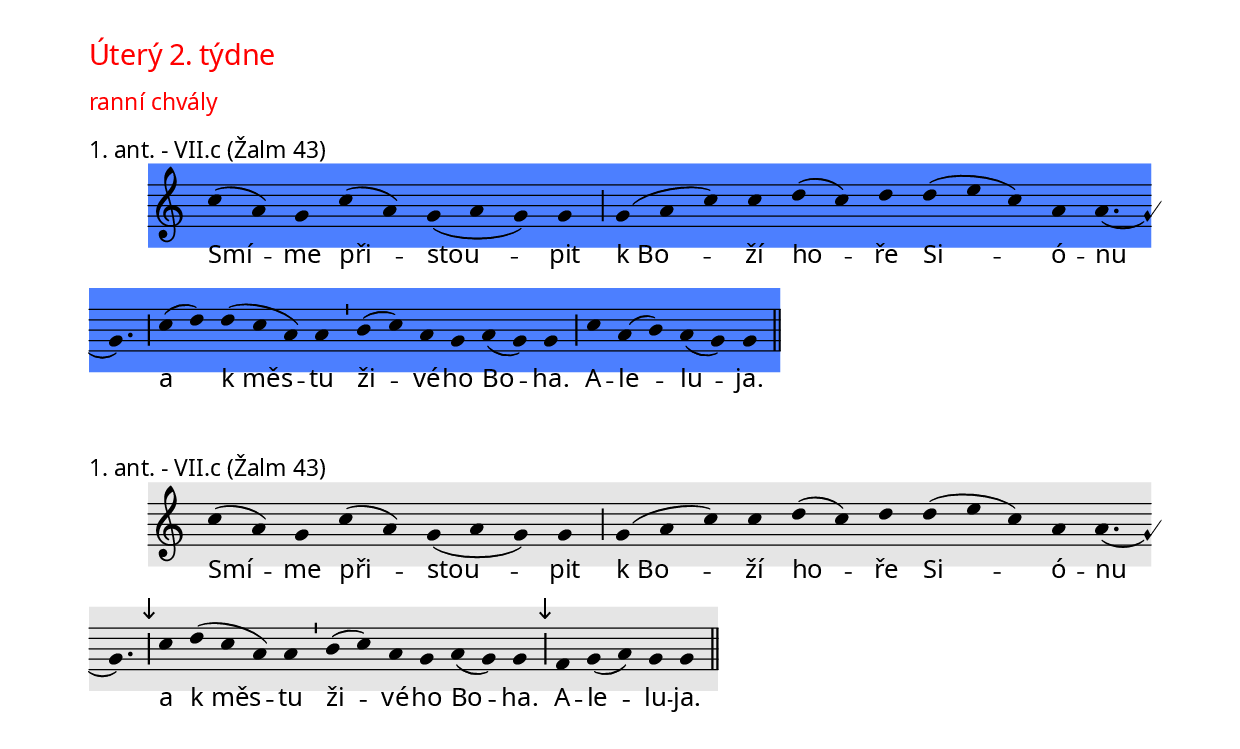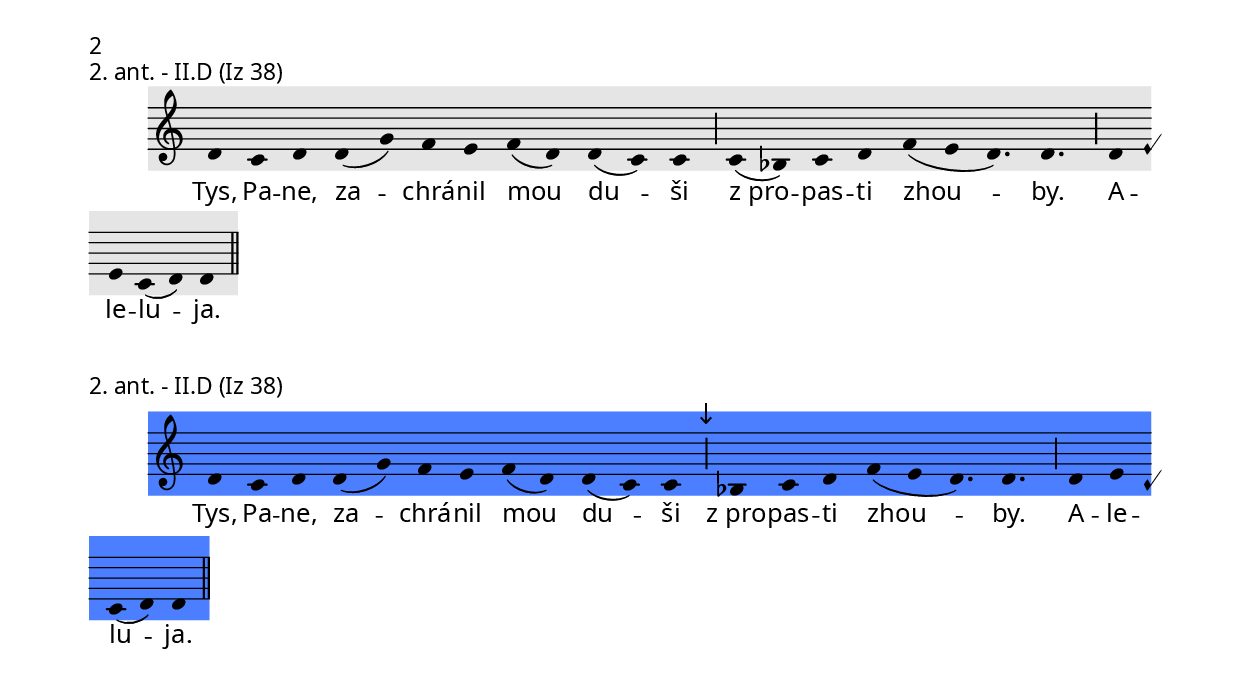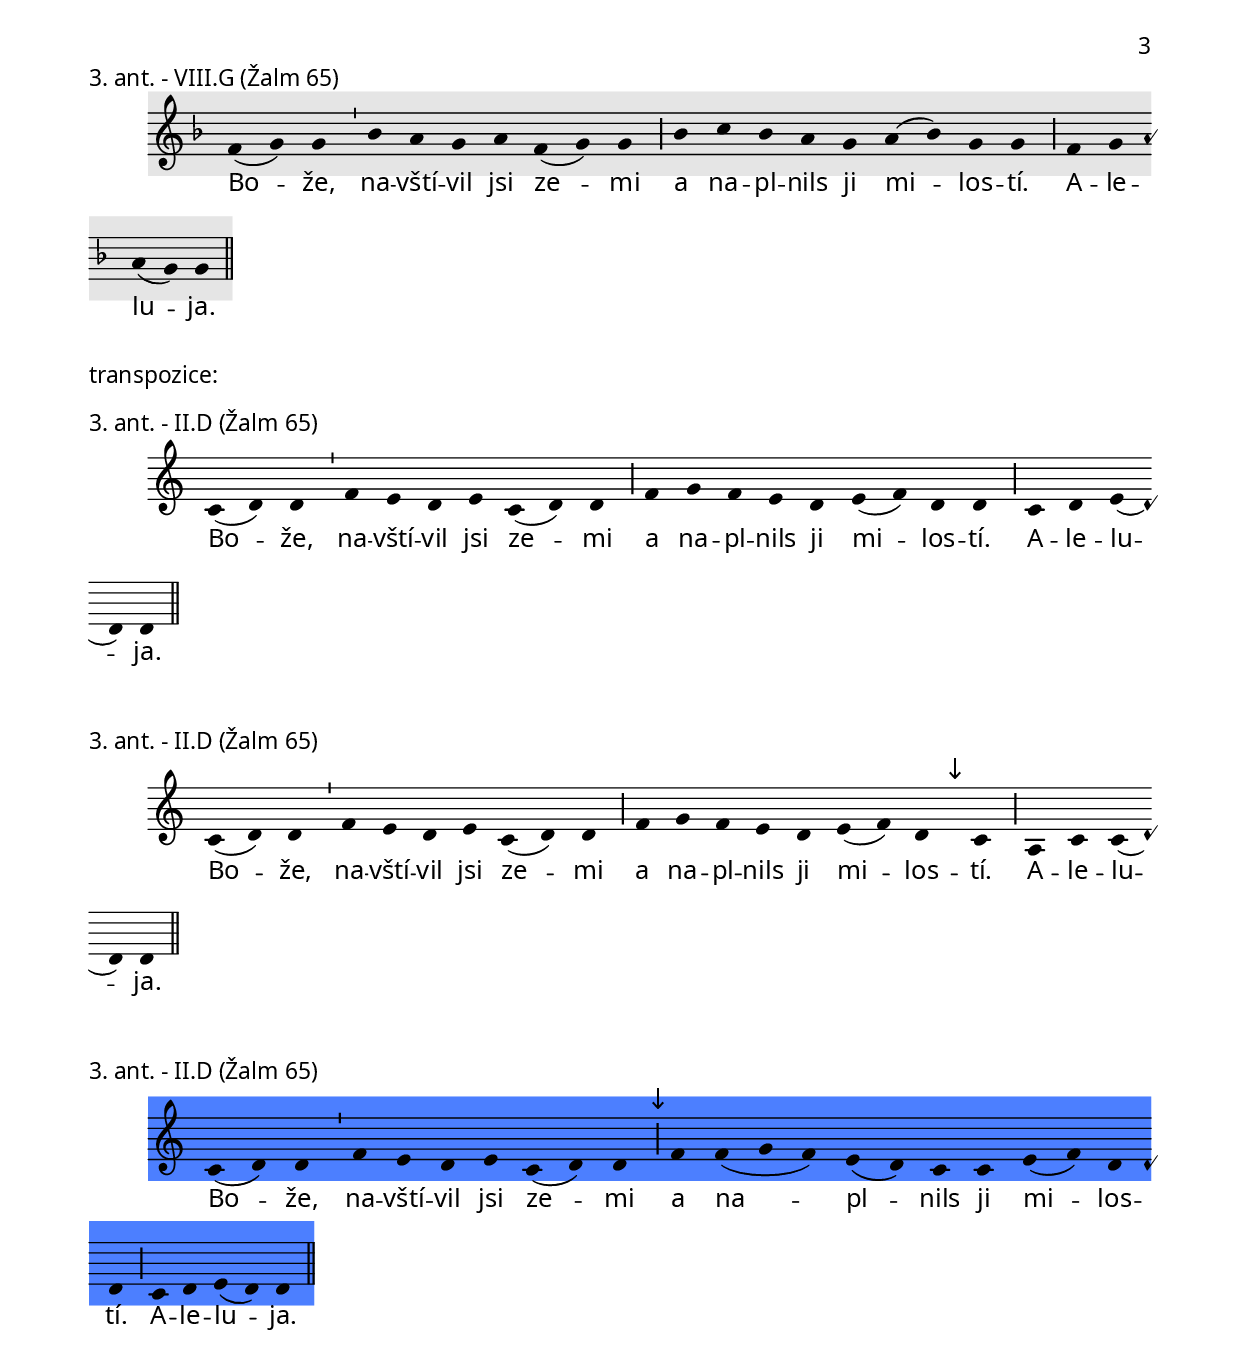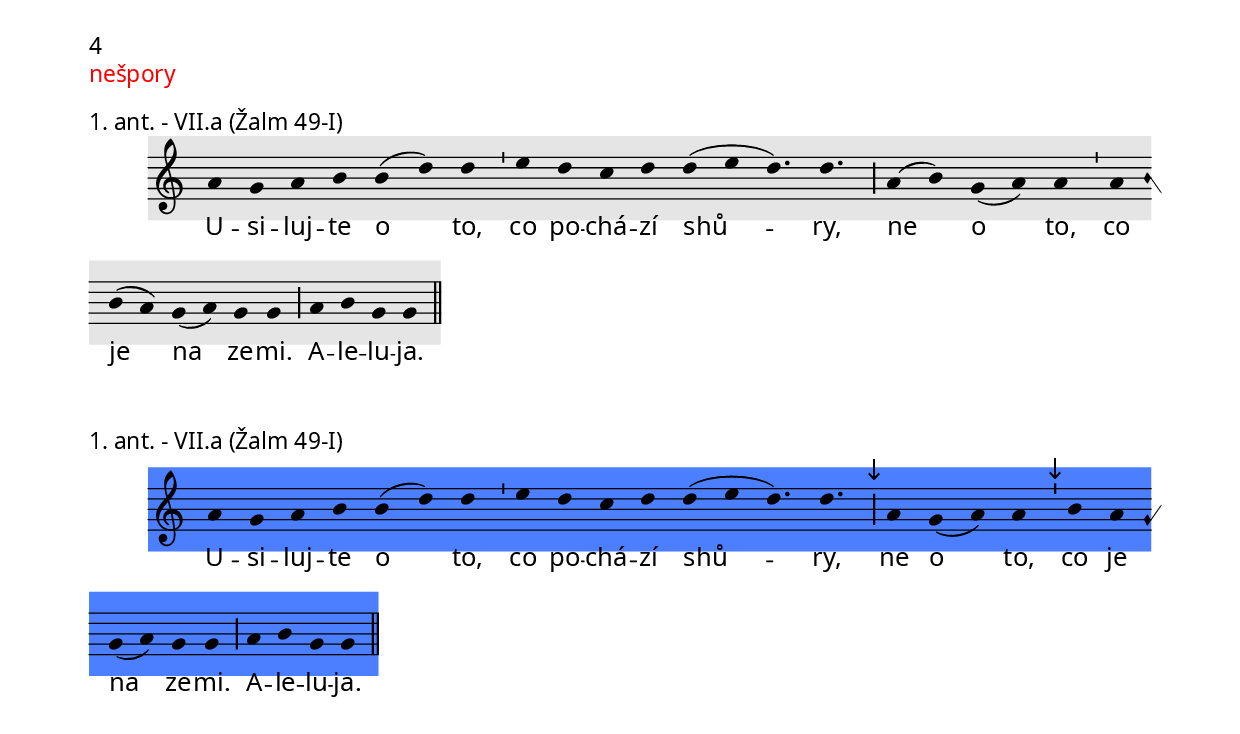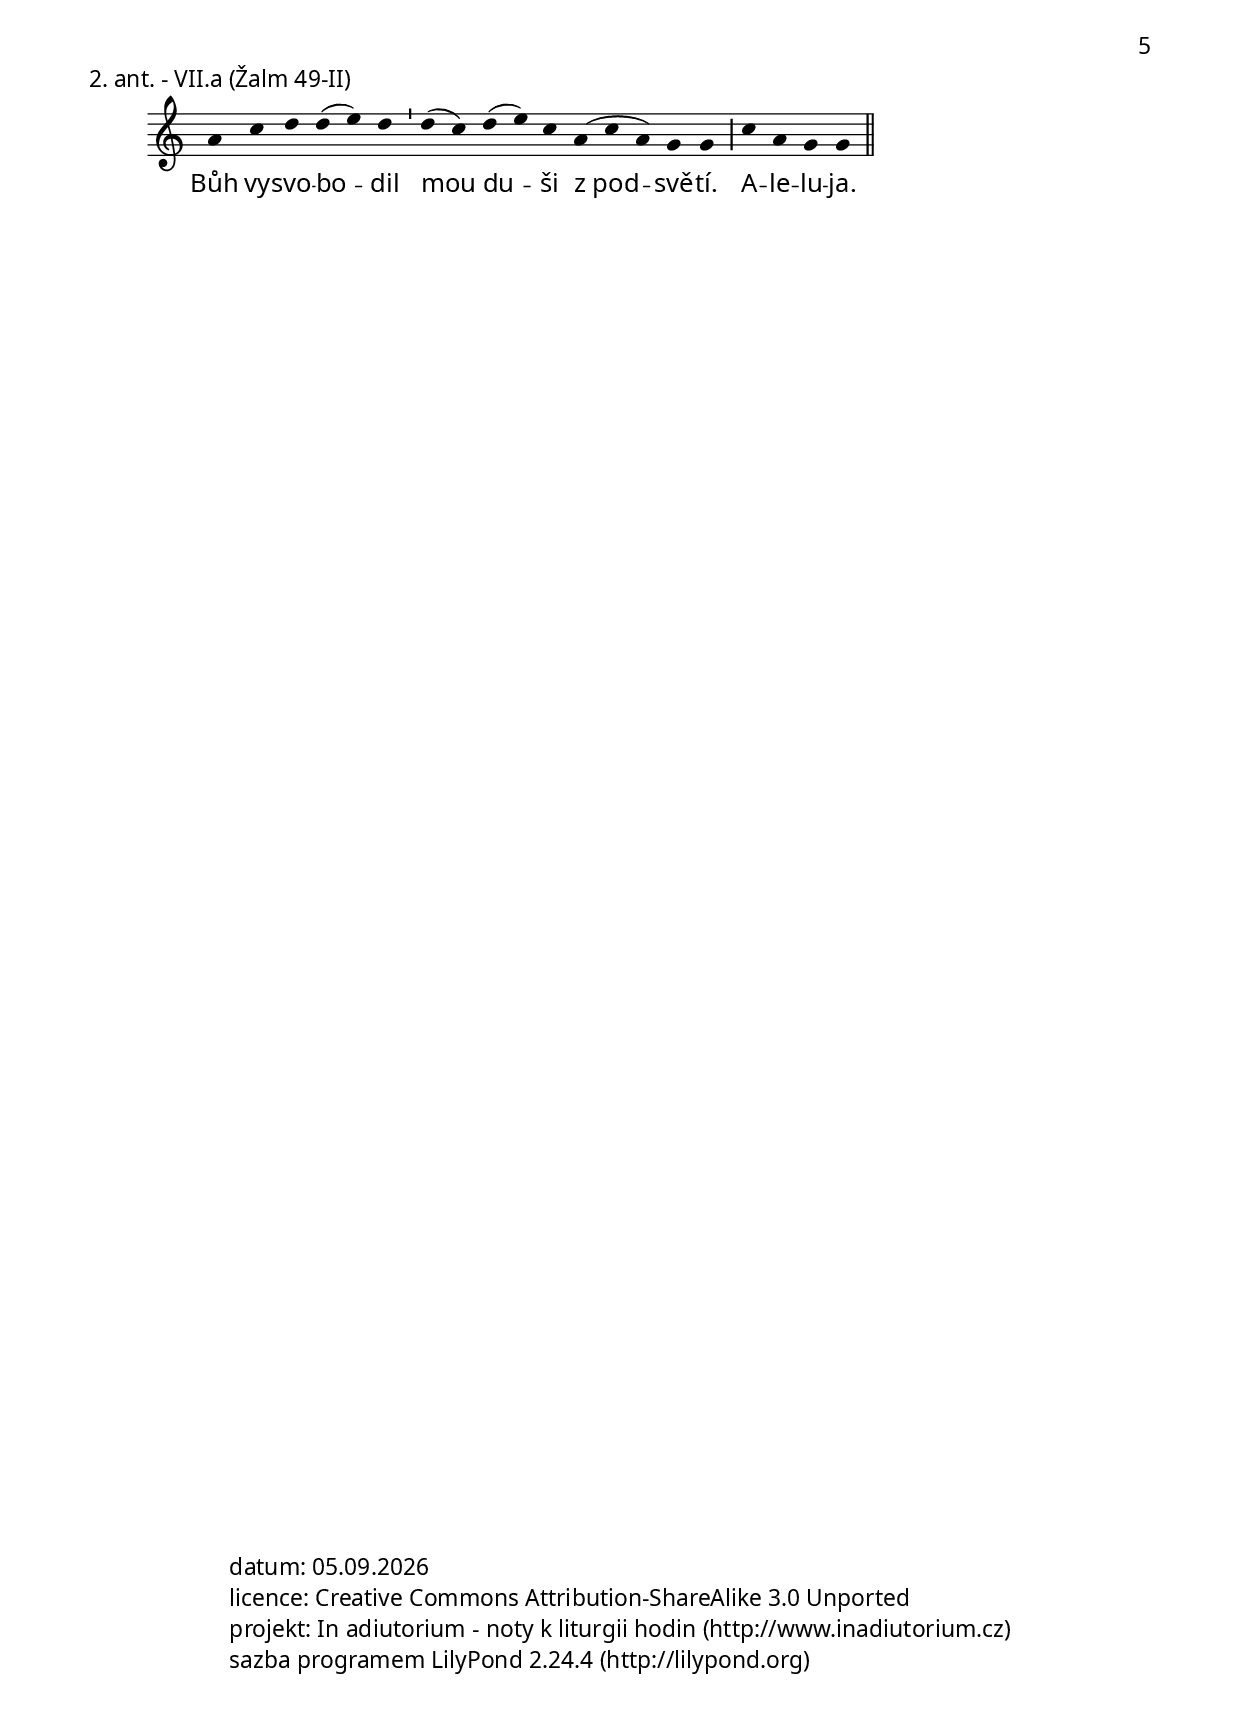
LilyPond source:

\include "../spolecne.ly"

\markup {\nadpisDen {Úterý 2. týdne}}

\markup {\nadpisHodinka {"ranní chvály"}}

\score {
  \relative c'' {
    \zvyraznovacModry
    \choralniRezim
    c4( a) g c( a) g( a g) g \barMaior
    g( a c) c d( c) d d( e c) a a4.( g) \barMaior
    c4( d) d( c a) a \barMin b( c) a g a( g) g \barMaior
    c a( b) a( g) g \barFinalis
  }
  \addlyrics {
    Smí -- me při -- stou -- pit
    k_Bo -- ží ho -- ře Si -- ó -- nu
    a k_měs -- tu ži -- vé -- ho Bo -- ha.
    A -- le -- lu -- ja.
  }
  \header {
    quid = "1. ant."
    modus = "VII"
    differentia = "c" 
    psalmus = "Žalm 43"
    id = "rch-a1"
    placet = "r"
    piece = \markup {\sestavTitulek}
  }
}

\score {
  \relative c'' {
    \zvyraznovacSedy
    \choralniRezim
    c4( a) g c( a) g( a g) g \barMaior
    g( a c) c d( c) d d( e c) a a4.( g) \barMaior
    \mark\sipka c4 d( c a) a \barMin b( c) a g a( g) g \barMaior
    \mark\sipka f g( a) g g \barFinalis
  }
  \addlyrics {
    Smí -- me při -- stou -- pit
    k_Bo -- ží ho -- ře Si -- ó -- nu
    a k_měs -- tu ži -- vé -- ho Bo -- ha.
    A -- le -- lu -- ja.
  }
  \header {
    quid = "1. ant."
    modus = "VII"
    differentia = "c" 
    psalmus = "Žalm 43"
    id = "rch-a1"
    piece = \markup {\sestavTitulek}
  }
}

\pageBreak

\score {
  \relative c' {
    \zvyraznovacSedy
    \choralniRezim
    d4 c d d( g) f e f( d) d( c) c \barMaior
    c( bes) c d f( e d4.) d \barMaior
    d4 e c( d) d \barFinalis
  }
  \addlyrics {
    Tys, Pa -- ne, za -- chrá -- nil mou du -- ši
    z_pro -- pas -- ti zhou -- by.
    A -- le -- lu -- ja.
  }
  \header {
    quid = "2. ant."
    modus = "II"
    differentia = "D" 
    psalmus = "Iz 38"
    id = "rch-a2"
    piece = \markup {\sestavTitulek}
  }
}

\score {
  \relative c' {
    \zvyraznovacModry
    \choralniRezim
    d4 c d d( g) f e f( d) d( c) c \barMaior
    \mark\sipka bes c d f( e d4.) d \barMaior
    d4 e c( d) d \barFinalis
  }
  \addlyrics {
    Tys, Pa -- ne, za -- chrá -- nil mou du -- ši
    z_pro -- pas -- ti zhou -- by.
    A -- le -- lu -- ja.
  }
  \header {
    quid = "2. ant."
    modus = "II"
    differentia = "D" 
    psalmus = "Iz 38"
    id = "rch-a2"
    piece = \markup {\sestavTitulek}
  }
}

\pageBreak

\score {
  \relative c' {
    \zvyraznovacSedy
    \choralniRezim
    \key f \major
    f4( g) g \barMin bes a g a f( g) g \barMaior
    bes c bes a g a( bes) g g \barMaior
    f g a( g) g \barFinalis
  }
  \addlyrics {
    Bo -- že, na -- vští -- vil jsi ze -- mi
    a na -- pl -- nils ji mi -- los -- tí.
    A -- le -- lu -- ja.
  }
  \header {
    quid = "3. ant."
    modus = "VIII"
    differentia = "G" 
    psalmus = "Žalm 65"
    id = "rch-a3"
    placet = "r - možná není úplně marná, ale fakt to není VIII"
    piece = \markup {\sestavTitulek}
  }
}

\markup{transpozice:}

\score {
  \relative c' {
    \choralniRezim
    c4( d) d \barMin f e d e c( d) d \barMaior
    f g f e d e( f) d d \barMaior
    c d e( d) d \barFinalis
  }
  \addlyrics {
    Bo -- že, na -- vští -- vil jsi ze -- mi
    a na -- pl -- nils ji mi -- los -- tí.
    A -- le -- lu -- ja.
  }
  \header {
    quid = "3. ant."
    modus = "II"
    differentia = "D" 
    psalmus = "Žalm 65"
    id = "rch-a3"
    piece = \markup {\sestavTitulek}
  }
}

\score {
  \relative c' {
    \choralniRezim
    c4( d) d \barMin f e d e c( d) d \barMaior
    f g f e d e( f) d \mark\sipka c \barMaior
    a c c( d) d \barFinalis
  }
  \addlyrics {
    Bo -- že, na -- vští -- vil jsi ze -- mi
    a na -- pl -- nils ji mi -- los -- tí.
    A -- le -- lu -- ja.
  }
  \header {
    quid = "3. ant."
    modus = "II"
    differentia = "D" 
    psalmus = "Žalm 65"
    id = "rch-a3"
    piece = \markup {\sestavTitulek}
  }
}

\score {
  \relative c' {
    \zvyraznovacModry
    \choralniRezim
    c4( d) d \barMin f e d e c( d) d \barMaior
    \mark\sipka f f( g f) e( d) c c e( f) d d \barMaior
    c d e( d) d \barFinalis
  }
  \addlyrics {
    Bo -- že, na -- vští -- vil jsi ze -- mi
    a na -- pl -- nils ji mi -- los -- tí.
    A -- le -- lu -- ja.
  }
  \header {
    quid = "3. ant."
    modus = "II"
    differentia = "D" 
    psalmus = "Žalm 65"
    id = "rch-a3"
    piece = \markup {\sestavTitulek}
  }
}

\pageBreak

\markup {\nadpisHodinka {"nešpory"}}

\score {
  \relative c'' {
    \zvyraznovacSedy
    \choralniRezim
    a4 g a b b( d) d \barMin e d c d d( e d4.) d \barMaior
    a4( b) g( a) a \barMin a b( a) g( a) g g \barMaior
    a b g g \barFinalis
  }
  \addlyrics {
    U -- si -- luj -- te o to, co po -- chá -- zí shů -- ry,
    ne o to, co je na ze -- mi.
    A -- le -- lu -- ja.
  }
  \header {
    quid = "1. ant."
    modus = "VII"
    differentia = "a" 
    psalmus = "Žalm 49-I"
    id = "ne-a1"
    placet = "r - důraz pryč z je, jinak není úplně zlá"
    piece = \markup {\sestavTitulek}
  }
}

\score {
  \relative c'' {
    \zvyraznovacModry
    \choralniRezim
    a4 g a b b( d) d \barMin e d c d d( e d4.) d \barMaior
    \mark\sipka a4 g( a) a \barMin \mark\sipka b a g( a) g g \barMaior
    a b g g \barFinalis
  }
  \addlyrics {
    U -- si -- luj -- te o to, co po -- chá -- zí shů -- ry,
    ne o to, co je na ze -- mi.
    A -- le -- lu -- ja.
  }
  \header {
    quid = "1. ant."
    modus = "VII"
    differentia = "a" 
    psalmus = "Žalm 49-I"
    id = "ne-a1"
    piece = \markup {\sestavTitulek}
  }
}

\pageBreak

\score {
  \relative c'' {
    \choralniRezim
    a4 c d d( e) d \barMin d( c) d( e) c a( c a) g g \barMaior
    c a g g \barFinalis
  }
  \addlyrics {
    Bůh vy -- svo -- bo -- dil mou du -- ši z_pod -- svě -- tí.
    A -- le -- lu -- ja.
  }
  \header {
    quid = "2. ant."
    modus = "VII"
    differentia = "a" 
    psalmus = "Žalm 49-II"
    id = "ne-a2"
    piece = \markup {\sestavTitulek}
  }
}

%\score { \velikTIIuteryNespAntIII }